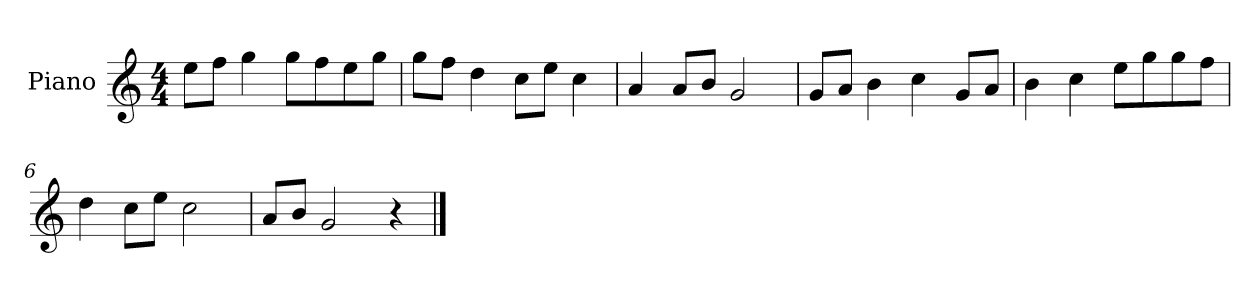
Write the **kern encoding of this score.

**kern
*part1
*staff1
*I"Piano
*I'P-no
*clefG2
*k[]
*M4/4
*MM90
=1
8ee\L
8ff\J
4gg\
8gg\L
8ff\
8ee\
8gg\J
=2
8gg\L
8ff\J
4dd\
8cc\L
8ee\J
4cc\
=3
4a/
8a/L
8b/J
2g/
=4
8g/L
8a/J
4b\
4cc\
8g/L
8a/J
=5
4b\
4cc\
8ee\L
8gg\
8gg\
8ff\J
=6
4dd\
8cc\L
8ee\J
2cc\
=7
8a/L
8b/J
2g/
4r
==
*-
